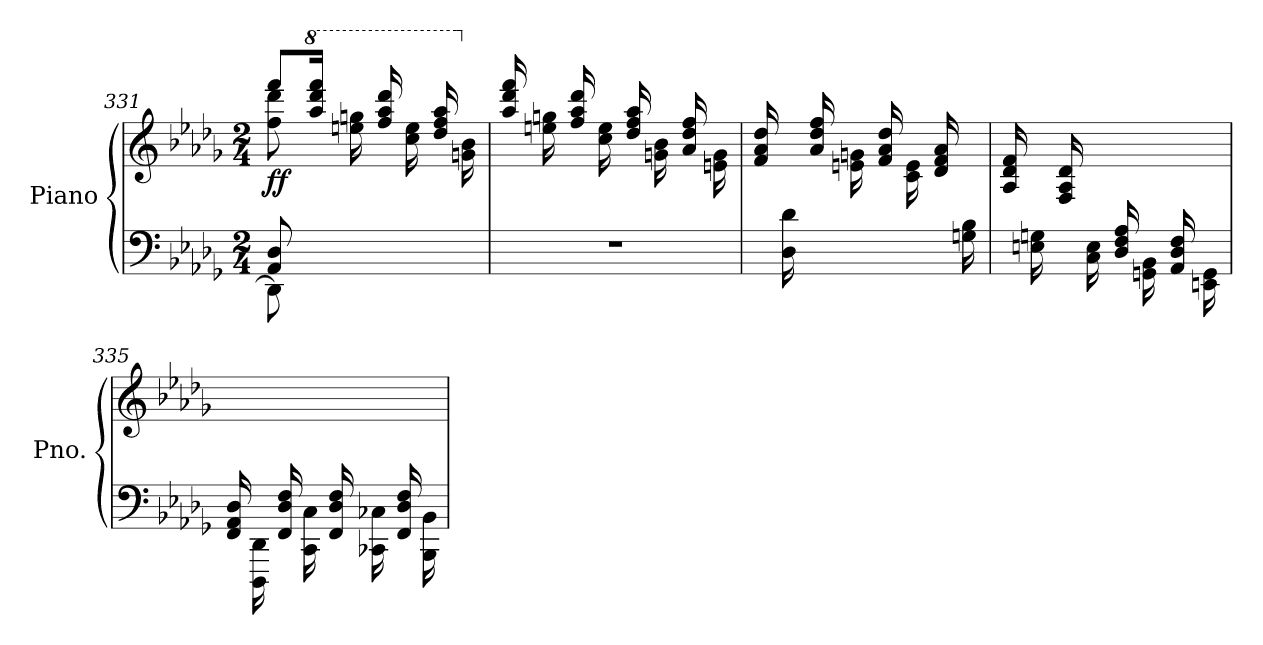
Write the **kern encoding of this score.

**kern	**kern	**dynam
*part1	*part1	*part1
*staff2	*staff1	*staff1/2
*I"Piano	*	*
*I'Pno.	*	*
!!LO:LB:g=z
*clefF4	*clefG2	*
*k[b-e-a-d-g-]	*k[b-e-a-d-g-]	*
*D-:	*D-:	*
*M2/4	*M2/4	*
=331	=331	=331
*^	*^	*
!	!	!	!	!LO:DY:b
8AA-/ 8D-/	8DD-\]	8fff/L	8ff\ 8ddd-\	ff
*	*	*8va	*	*
4.ryy	4.ryy	16aaa-/ 16dddd-/ 16ffff/Jk	16ryy	.
.	.	16ryy	16eeen\ 16gggn\	.
.	.	16fff/ 16aaa-/ 16dddd-/	16ryy	.
.	.	16ryy	16ccc\ 16eee\	.
.	.	16ddd-/ 16fff/ 16aaa-/	16ryy	.
.	.	16ryy	16ggn\ 16bb-\	.
*v	*v	*	*	*
=332	=332	=332	=332
*	*X8va	*	*
2r	16aa-/ 16ddd-/ 16fff/	16ryy	.
.	16ryy	16een\ 16ggn\	.
.	16ff/ 16aa-/ 16ddd-/	16ryy	.
.	16ryy	16cc\ 16ee\	.
.	16dd-/ 16ff/ 16aa-/	16ryy	.
.	16ryy	16gn\ 16b-\	.
.	16a-/ 16dd-/ 16ff/	16ryy	.
.	16ryy	16en\ 16g\	.
=333	=333	=333	=333
*^	*	*	*
*	*^	*	*	*
16ryy	2ryy	4..ryy	16f/ 16a-/ 16dd-/	8.ryy	.
16D-\ 16d-\	.	.	16ryy	.	.
4.ryy	.	.	16a-/ 16dd-/ 16ff/	.	.
.	.	.	16ryy	16en\ 16gn\	.
.	.	.	16f/ 16a-/ 16dd-/	16ryy	.
.	.	.	16ryy	16c\ 16e\	.
.	.	.	16d-/ 16f/ 16a-/	8ryy	.
.	.	16Gn\ 16B-\	16ryy	.	.
*	*	*	*v	*v	*
=334	=334	=334	=334	=334
4ryy	2ryy	16ryy	16A-/ 16d-/ 16f/	.
.	.	16En\ 16Gn\	16ryy	.
.	.	16ryy	16F/ 16A-/ 16d-/	.
.	.	16C\ 16E\	16ryy	.
16D-/ 16F/ 16A-/	.	16ryy	16ryy	.
16ryy	.	16GGn\ 16BB-\	16ryy	.
16AA-/ 16D-/ 16F/	.	16ryy	16ryy	.
16ryy	.	16EEn\ 16GG\	16ryy	.
!!LO:LB:g=z
=335	=335	=335	=335	=335
16FF/ 16AA-/ 16D-/	8ryy	16ryy	16ryy	.
4..ryy	.	16DDD-\ 16DD-\	4..ryy	.
.	16FF/ 16D-/ 16F/	16ryy	.	.
.	16ryy	16CC\ 16C\	.	.
.	16FF/ 16D-/ 16F/	16ryy	.	.
.	16ryy	16CC-X\ 16C-X\	.	.
.	16FF/ 16D-/ 16F/	16ryy	.	.
.	16ryy	16BBB-\ 16BB-\	.	.
*v	*v	*v	*	*
=	=	=
*-	*-	*-
